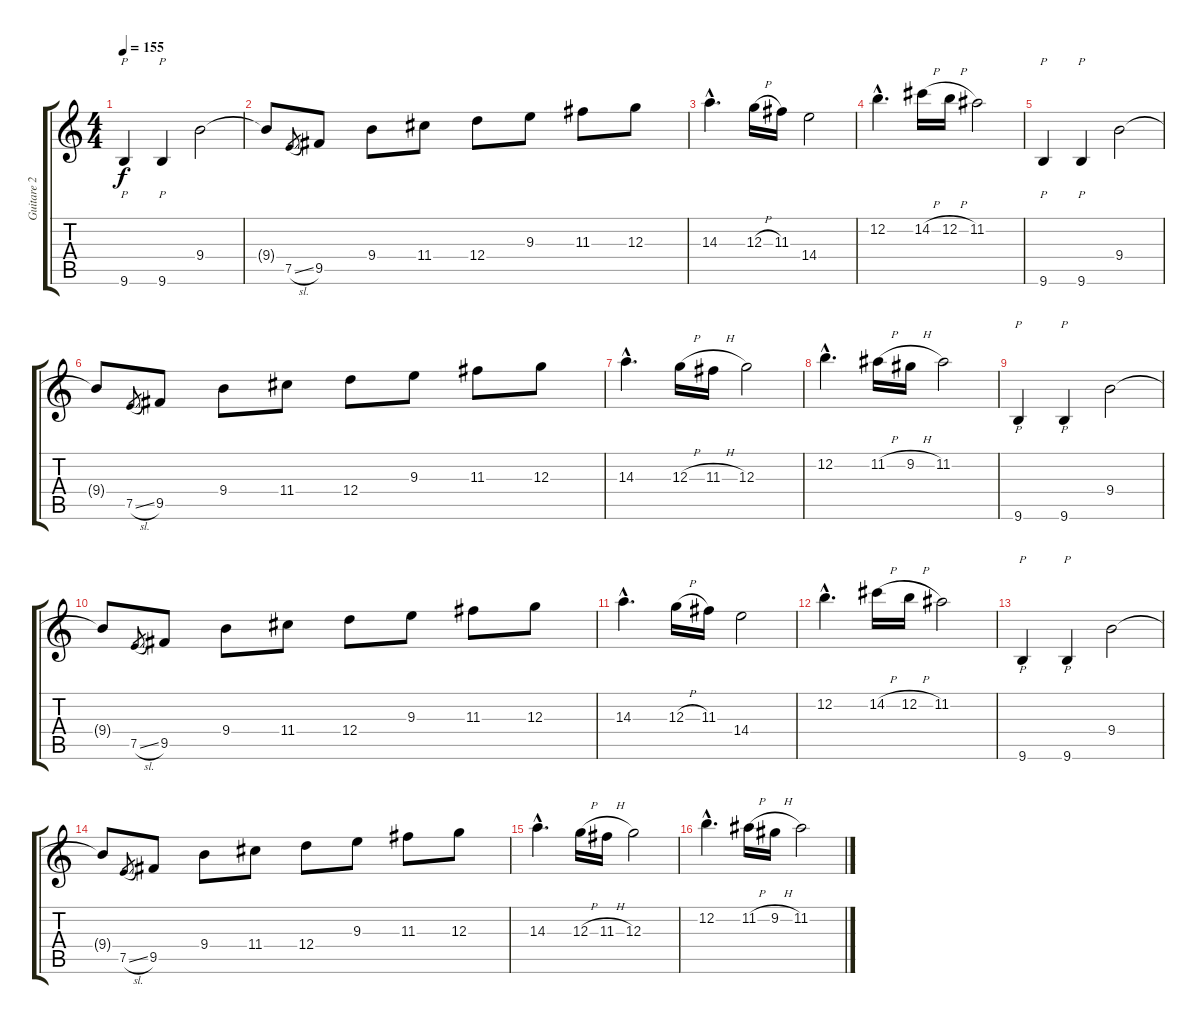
\track ("Guitare 2" "Guitare 2") {instrument distortionguitar}
\staff {score tabs}
\tuning (E4 B3 G3 D3 A2 D2) {hide}
\ts (4 4)
\tempo 155
\clef g2
\ks c
9.6.4{p dy f} 9.6.4{p} 9.4.2 |
9.4{t}.8 7.5{sl}.8{gr} 9.5.8 9.4.8 11.4.8 12.4.8 9.3.8 11.3.8 12.3.8 |
14.3{hac}.4{d} 12.3{h}.16 11.3.16 14.4.2 |
12.2{hac}.4{d} 14.2{h}.16 12.2{h}.16 11.2.2 |
9.6.4{p} 9.6.4{p} 9.4.2 |
9.4{t}.8 7.5{sl}.8{gr} 9.5.8 9.4.8 11.4.8 12.4.8 9.3.8 11.3.8 12.3.8 |
14.3{hac}.4{d} 12.3{h}.16 11.3{h}.16 12.3.2 |
12.2{hac}.4{d} 11.2{h}.16 9.2{h}.16 11.2.2 |
9.6.4{p} 9.6.4{p} 9.4.2 |
9.4{t}.8 7.5{sl}.8{gr} 9.5.8 9.4.8 11.4.8 12.4.8 9.3.8 11.3.8 12.3.8 |
14.3{hac}.4{d} 12.3{h}.16 11.3.16 14.4.2 |
12.2{hac}.4{d} 14.2{h}.16 12.2{h}.16 11.2.2 |
9.6.4{p} 9.6.4{p} 9.4.2 |
9.4{t}.8 7.5{sl}.8{gr} 9.5.8 9.4.8 11.4.8 12.4.8 9.3.8 11.3.8 12.3.8 |
14.3{hac}.4{d} 12.3{h}.16 11.3{h}.16 12.3.2 |
12.2{hac}.4{d} 11.2{h}.16 9.2{h}.16 11.2.2
